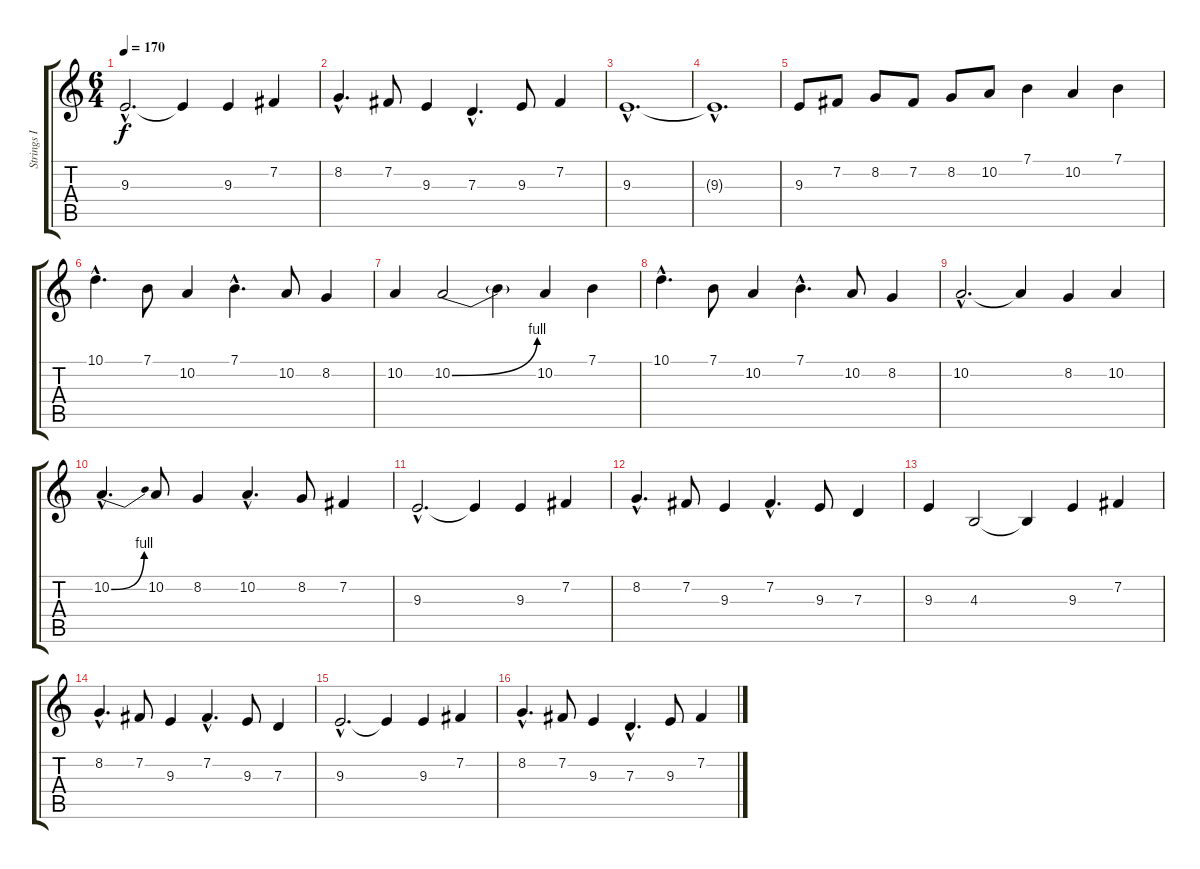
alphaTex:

\track ("Strings I" "Strings I") {instrument stringensemble1}
\staff {score tabs}
\tuning (E4 B3 G3 D3 A2 E2) {hide}
\ts (6 4)
\tempo 170
\clef g2
\ks c
9.3{hac}.2{d dy f} 9.3{t}.4 9.3.4 7.2.4 |
8.2{hac}.4{d} 7.2.8 9.3.4 7.3{hac}.4{d} 9.3.8 7.2.4 |
9.3{hac}.1{d} |
9.3{hac t}.1{d} |
9.3.8 7.2.8 8.2.8 7.2.8 8.2.8 10.2.8 7.1.4 10.2.4 7.1.4 |
10.1{hac}.4{d} 7.1.8 10.2.4 7.1{hac}.4{d} 10.2.8 8.2.4 |
10.2.4 10.2{be (bend 0 0 60 4)}.2 10.2{t}.4 10.2.4 7.1.4 |
10.1{hac}.4{d} 7.1.8 10.2.4 7.1{hac}.4{d} 10.2.8 8.2.4 |
10.2{hac}.2{d} 10.2{t}.4 8.2.4 10.2.4 |
10.2{be (bend 0 0 60 4) hac}.4{d} 10.2.8 8.2.4 10.2{hac}.4{d} 8.2.8 7.2.4 |
9.3{hac}.2{d} 9.3{t}.4 9.3.4 7.2.4 |
8.2{hac}.4{d} 7.2.8 9.3.4 7.2{hac}.4{d} 9.3.8 7.3.4 |
9.3.4 4.3.2 4.3{t}.4 9.3.4 7.2.4 |
8.2{hac}.4{d} 7.2.8 9.3.4 7.2{hac}.4{d} 9.3.8 7.3.4 |
9.3{hac}.2{d} 9.3{t}.4 9.3.4 7.2.4 |
8.2{hac}.4{d} 7.2.8 9.3.4 7.3{hac}.4{d} 9.3.8 7.2.4
